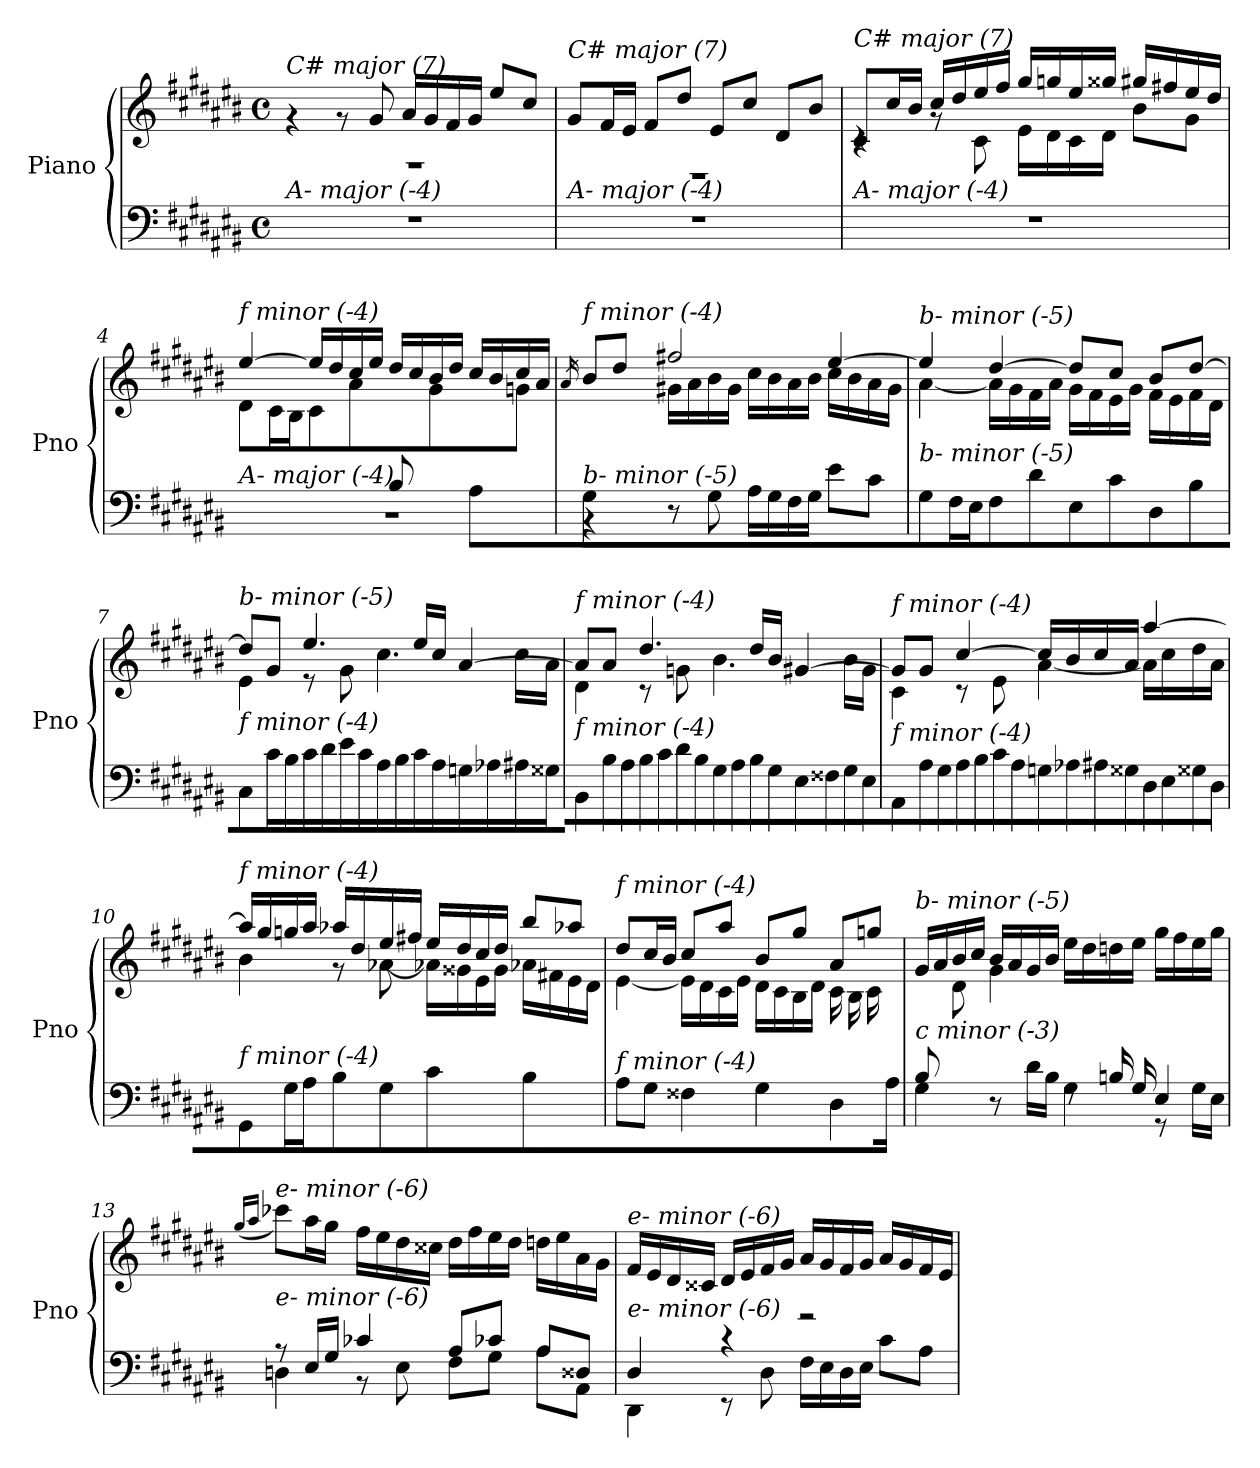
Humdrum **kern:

**kern	**kern
*part1	*part1
*staff2	*staff1
*I"Piano	*
*I'Pno	*
*clefF4	*clefG2
*k[f#c#g#d#a#e#b#]	*k[f#c#g#d#a#e#b#]
*M4/4	*M4/4
*met(c)	*met(c)
=1	=1
*	*^
!	!LO:TX:i:t=C# major (7)	!
!LO:TX:i:t=A- major (-4)	!	!
1r	1rF	4rg
.	.	8rg
.	.	8g#/
.	.	16a#/LL
.	.	16g#/
.	.	16f#/
.	.	16g#/JJ
.	.	8ee#/L
.	.	8cc#/J
=2	=2	=2
!	!LO:TX:i:t=C# major (7)	!
!LO:TX:i:t=A- major (-4)	!	!
1r	1rD	8g#/L
.	.	16f#/L
.	.	16e#/JJ
.	.	8f#/L
.	.	8dd#/J
.	.	8e#/L
.	.	8cc#/J
.	.	8d#/L
.	.	8b#/J
=3	=3	=3
!	!LO:TX:i:t=C# major (7)	!
!LO:TX:i:t=A- major (-4)	!	!
1r	8c#/L	4rc
.	16cc#/L	.
.	16b#/JJ	.
.	16cc#/LL	8rg
.	16dd#/	.
.	16ee#/	8c#\
.	16ff#/JJ	.
.	16gg#/LL	16e#\LL
.	16ggni/	16d#\
.	16ee#/	16c#\
.	16gg##i/JJ	16d#\JJ
.	16gg#/LL	8b#\L
.	16ff#X/	.
.	16ee#/	8g#\J
.	16dd#/JJ	.
!!LO:LB:g=z	!!
=4	=4	=4
*^	*	*
!	!	!LO:TX:i:t=f minor (-4)	!
!LO:TX:i:t=A- major (-4)	!	!	!
2ryy	1r	[4ee#/	8d#\L
.	.	.	16c#\L
.	.	.	16B#\JJ
.	.	16ee#/LL]	8c#\L
.	.	16dd#/	.
.	.	16cc#/	8a#\J
.	.	16ee#/JJ	.
8B#/L	.	16dd#/LL	8ryy
.	.	16cc#/	.
8ryy	.	16b#/	8g#\J
.	.	16dd#/JJ	.
8A#/L	.	16cc#/LL	8ryy
.	.	16b#/	.
8ryy	.	16cc#/	8gni\J
.	.	16a#/JJ	.
=5	=5	=5	=5
.	.	16qa#/	.
!	!	!LO:TX:i:t=f minor (-4)	!
!LO:TX:i:t=b- minor (-5)	!	!	!
8G#/L	4rBB	8b#/L	8ryy
2..ryy	.	8dd#/J	16g#\L
.	.	.	16gni\JJ
.	8r	2ff#X/	16g#\LL
.	.	.	16a#\
.	8G#\	.	16b#\
.	.	.	16g#\JJ
.	16A#\LL	.	16cc#\LL
.	16G#\	.	16b#\
.	16F#\	.	16a#\
.	16G#\JJ	.	16b#\JJ
.	8e#\L	[4ee#/	16cc#\LL
.	.	.	16b#\
.	8c#\J	.	16a#\
.	.	.	16g#\JJ
*v	*v	*	*
=6	=6	=6
!	!LO:TX:i:t=b- minor (-5)	!
!LO:TX:i:t=b- minor (-5)	!	!
8G#\L	4ee#/]	[4a#\
16F#\L	.	.
16E#\JJ	.	.
8F#\L	[4dd#/	16a#\LL]
.	.	16g#\
8d#\J	.	16f#\
.	.	16a#\JJ
8E#\L	8dd#/L]	16g#\LL
.	.	16f#\
8c#\J	8cc#/J	16e#\
.	.	16g#\JJ
8D#\L	8b#/L	16f#\LL
.	.	16e#\
8B#\J	[8dd#/J	16f#\
.	.	16d#\JJ
!!LO:LB:g=z	!!
=7	=7	=7
!	!LO:TX:i:t=b- minor (-5)	!
!LO:TX:i:t=f minor (-4)	!	!
8C#\L	8dd#/L]	4e#\
16c#\L	8g#/J	.
16B#\JJ	.	.
16c#\LL	4.ee#/	8r
16d#\	.	.
16e#\	.	8g#\
16c#\JJ	.	.
16A#\LL	.	4.cc#\
16B#\	.	.
16c#\	16ee#/LL	.
16A#\JJ	16cc#/JJ	.
16Gni\LL	[4a#/	.
16A-Xi\	.	.
16A#\	.	16cc#\LL
16G##i\JJ	.	16a#\JJ
=8	=8	=8
!	!LO:TX:i:t=f minor (-4)	!
!LO:TX:i:t=f minor (-4)	!	!
8BB#\L	8a#/L]	4d#\
16B#\L	8a#/J	.
16A#\JJ	.	.
16B#\LL	4.dd#/	8r
16c#\	.	.
16d#\	.	8gni\
16B#\JJ	.	.
16G#\LL	.	4.b#\
16A#\	.	.
16B#\	16dd#/LL	.
16G#\JJ	16b#/JJ	.
16E#\LL	[4g#/	.
16F##Xj\	.	.
16G#\	.	16b#\LL
16E#\JJ	.	16g#\JJ
=9	=9	=9
!	!LO:TX:i:t=f minor (-4)	!
!LO:TX:i:t=f minor (-4)	!	!
8AA#\L	8g#/L]	4c#\
16A#\L	8g#/J	.
16G#\JJ	.	.
16A#\LL	[4cc#/	8r
16B#\	.	.
16c#\	.	8e#\
16A#\JJ	.	.
16Gni\LL	16cc#/LL]	[4a#\
16A-Xi\	16b#/	.
16A#\	16cc#/	.
16G##i\JJ	16a#/JJ	.
16D#\LL	[4aa#/	16a#\LL]
16E#\	.	16cc#\
16G##Xi\	.	16dd#\
16D#\JJ	.	16a#\JJ
!!LO:LB:g=z	!!
=10	=10	=10
!	!LO:TX:i:t=f minor (-4)	!
!LO:TX:i:t=f minor (-4)	!	!
8GG#\L	16aa#/LL]	4b#\
.	16gg#/	.
16G#\L	16ggni/	.
16A#\JJ	16aa#/JJ	.
8B#\L	16aa-Xi/LL	8r
.	16dd#/	.
8G#\J	16ee#/	[8a-Xi\
.	16ff#X/JJ	.
4c#\	16ee#/LL	16a-Xi\LL]
.	16dd#/	16g##Xi\
.	16cc#/	16e#\
.	16dd#/JJ	16g##i\JJ
4B#\	8bb#/L	16a-Xi\LL
.	.	16f#X\
.	8aa-Xi/J	16e#\
.	.	16d#\JJ
=11	=11	=11
*^	*	*
!	!	!LO:TX:i:t=f minor (-4)	!
!LO:TX:i:t=f minor (-4)	!	!	!
2...ryy	8A#\L	8dd#/L	[4e#\
.	8G#\J	16cc#/L	.
.	.	16b#/JJ	.
.	4F##Xj\	8cc#/L	16e#\LL]
.	.	.	16d#\
.	.	8aa#/J	16c#\
.	.	.	16e#\JJ
.	4G#\	8b#/L	16d#\LL
.	.	.	16c#\
.	.	8gg#/J	16B#\
.	.	.	16d#\JJ
.	4D#\	8a#/L	16c#\LL
.	.	.	16B#\
.	.	8ggni/J	16c#\
16A#/JJ	.	.	16ryy
=12	=12	=12	=12
!	!	!LO:TX:i:t=b- minor (-5)	!
!LO:TX:i:t=c minor (-3)	!	!	!
8B#/L	4G#\	16g#/LL	8ryy
.	.	16a#/	.
4.ryy	.	16b#/	8d#\J
.	.	16cc#/JJ	.
.	8r	16b#/LL	4g#\
.	.	16a#/	.
.	16d#\LL	16g#/	.
.	16B#\JJ	16b#/JJ	.
8rF	4G#\	16ee#\LL	2ryy
.	.	16dd#\	.
16Bn/LL	.	16ddni\	.
16G#/JJ	.	16ee#\JJ	.
4E#/	8r	16gg#\LL	.
.	.	16ff#\	.
.	16G#\LL	16ee#\	.
.	16E#\JJ	16gg#\JJ	.
*	*	*v	*v
!!LO:LB:g=z
=13	=13	=13
.	.	(16qgg#/LL
.	.	16qaa#/JJ
!	!	!LO:TX:i:t=e- minor (-6)
!LO:TX:i:t=e- minor (-6)	!	!
8r	4Dni\	8ccc-Xi\L)
16E#/LL	.	16aa#\L
16G#/JJ	.	16gg#\JJ
4c-Xi/	8r	16ff#\LL
.	.	16ee#\
.	8E#\	16dd#\
.	.	16cc##Xj\JJ
8A#/L	8F#\L	16dd#\LL
.	.	16ff#\
8c-Xi/J	8G#\J	16ee#\
.	.	16dd#\JJ
8A#/L	8A#\L	16ddni\LL
.	.	16ee#\
8D##Xi/J	8AA#\J	16a#\
.	.	16g#\JJ
=14	=14	=14
!	!	!LO:TX:i:t=e- minor (-6)
!LO:TX:i:t=e- minor (-6)	!	!
4D#/	4DD#\	16f#/LL
.	.	16e#/
.	.	16d#/
.	.	16c##Xj/JJ
4r	8r	16d#/LL
.	.	16e#/
.	8D#\	16f#/
.	.	16g#/JJ
2r	16F#\LL	16a#/LL
.	16E#\	16g#/
.	16D#\	16f#/
.	16E#\JJ	16g#/JJ
.	8c#\L	16a#/LL
.	.	16g#/
.	8A#\J	16f#/
.	.	16e#/JJ
*v	*v	*
=	=
*-	*-
